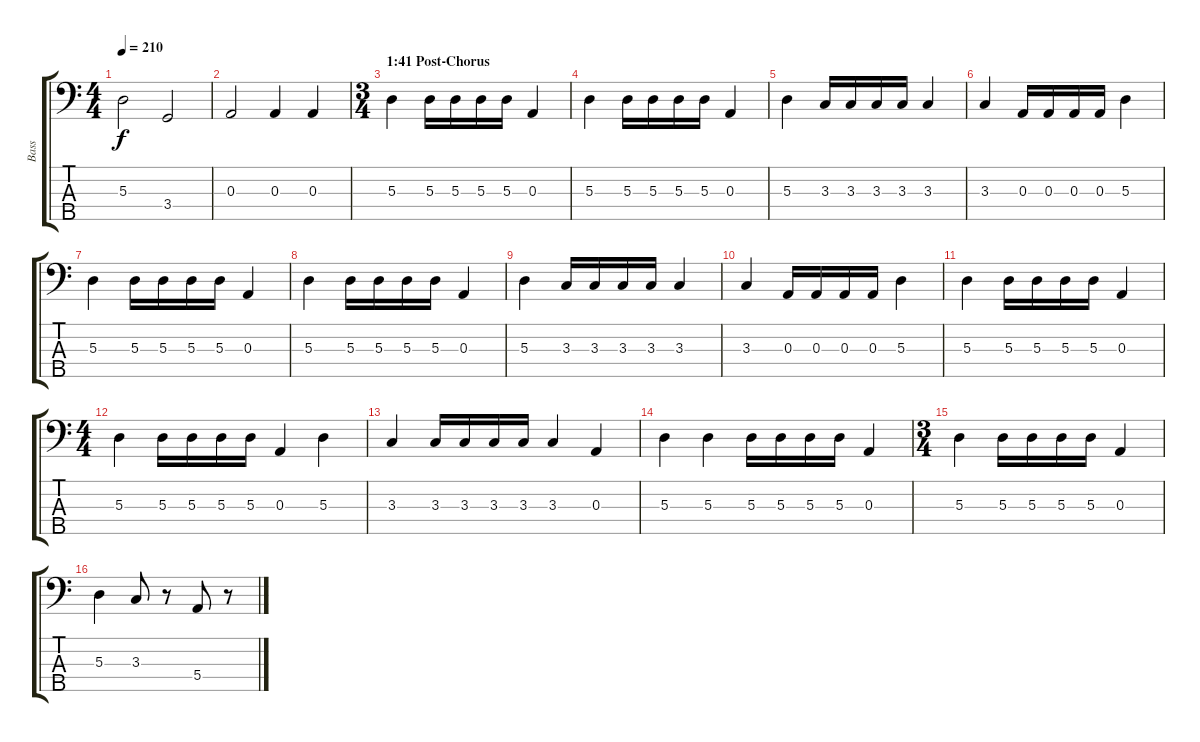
\track ("Bass" "Bass") {instrument electricbassfinger}
\staff {score tabs}
\tuning (G2 D2 A1 E1 B0) {hide}
\ts (4 4)
\tempo 210
\clef f4
\ks c
5.3.2{dy f} 3.4.2 |
0.3.2 0.3.4 0.3.4 |
\ts (3 4)
\section ("" "1:41 Post-Chorus")
5.3.4 5.3.16 5.3.16 5.3.16 5.3.16 0.3.4 |
5.3.4 5.3.16 5.3.16 5.3.16 5.3.16 0.3.4 |
5.3.4 3.3.16 3.3.16 3.3.16 3.3.16 3.3.4 |
3.3.4 0.3.16 0.3.16 0.3.16 0.3.16 5.3.4 |
5.3.4 5.3.16 5.3.16 5.3.16 5.3.16 0.3.4 |
5.3.4 5.3.16 5.3.16 5.3.16 5.3.16 0.3.4 |
5.3.4 3.3.16 3.3.16 3.3.16 3.3.16 3.3.4 |
3.3.4 0.3.16 0.3.16 0.3.16 0.3.16 5.3.4 |
5.3.4 5.3.16 5.3.16 5.3.16 5.3.16 0.3.4 |
\ts (4 4)
5.3.4 5.3.16 5.3.16 5.3.16 5.3.16 0.3.4 5.3.4 |
3.3.4 3.3.16 3.3.16 3.3.16 3.3.16 3.3.4 0.3.4 |
5.3.4 5.3.4 5.3.16 5.3.16 5.3.16 5.3.16 0.3.4 |
\ts (3 4)
5.3.4 5.3.16 5.3.16 5.3.16 5.3.16 0.3.4 |
5.3.4 3.3.8 r.8 5.4.8 r.8
